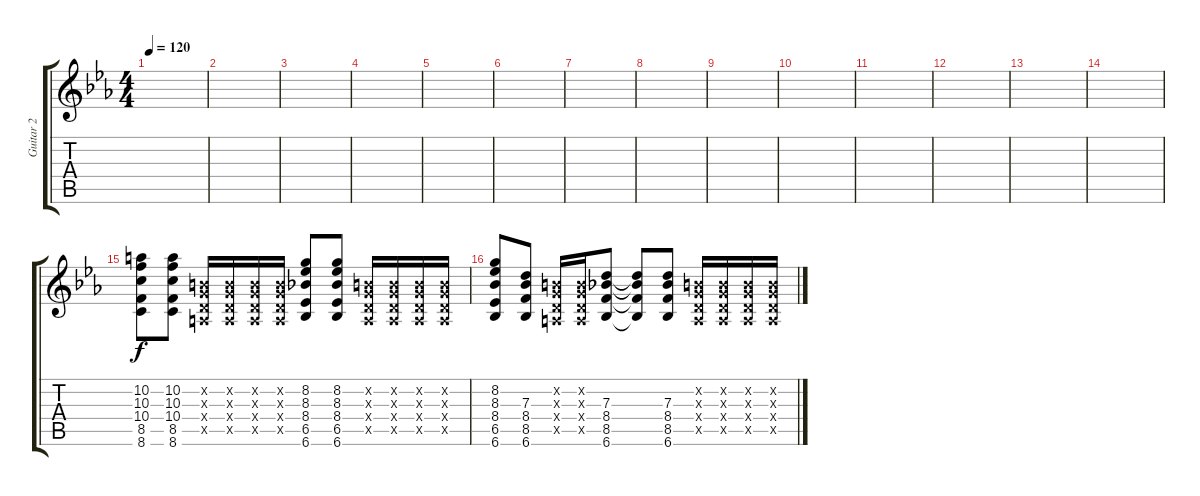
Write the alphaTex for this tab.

\track ("Guitar 2" "Guitar 2") {instrument acousticguitarsteel}
\staff {score tabs}
\tuning (E4 B3 G3 D3 A2 E2) {hide}
\ts (4 4)
\tempo 120
\clef g2
\ks eb
|
|
|
|
|
|
|
|
|
|
|
|
|
|
(10.2 10.3 10.4 8.5 8.6).8 (10.2 10.3 10.4 8.5 8.6).8 (0.2{x} 0.3{x} 0.4{x} 0.5{x}).16 (0.2{x} 0.3{x} 0.4{x} 0.5{x}).16 (0.2{x} 0.3{x} 0.4{x} 0.5{x}).16 (0.2{x} 0.3{x} 0.4{x} 0.5{x}).16 (8.2 8.3 8.4 6.5 6.6).8 (8.2 8.3 8.4 6.5 6.6).8 (0.2{x} 0.3{x} 0.4{x} 0.5{x}).16 (0.2{x} 0.3{x} 0.4{x} 0.5{x}).16 (0.2{x} 0.3{x} 0.4{x} 0.5{x}).16 (0.2{x} 0.3{x} 0.4{x} 0.5{x}).16 |
(8.2 8.3 8.4 6.5 6.6).8 (7.3 8.4 8.5 6.6).8 (0.2{x} 0.3{x} 0.4{x} 0.5{x}).16 (0.2{x} 0.3{x} 0.4{x} 0.5{x}).16 (7.3 8.4 8.5 6.6).8 (7.3{t} 8.4{t} 8.5{t} 6.6{t}).8 (7.3 8.4 8.5 6.6).8 (0.2{x} 0.3{x} 0.4{x} 0.5{x}).16 (0.2{x} 0.3{x} 0.4{x} 0.5{x}).16 (0.2{x} 0.3{x} 0.4{x} 0.5{x}).16 (0.2{x} 0.3{x} 0.4{x} 0.5{x}).16
